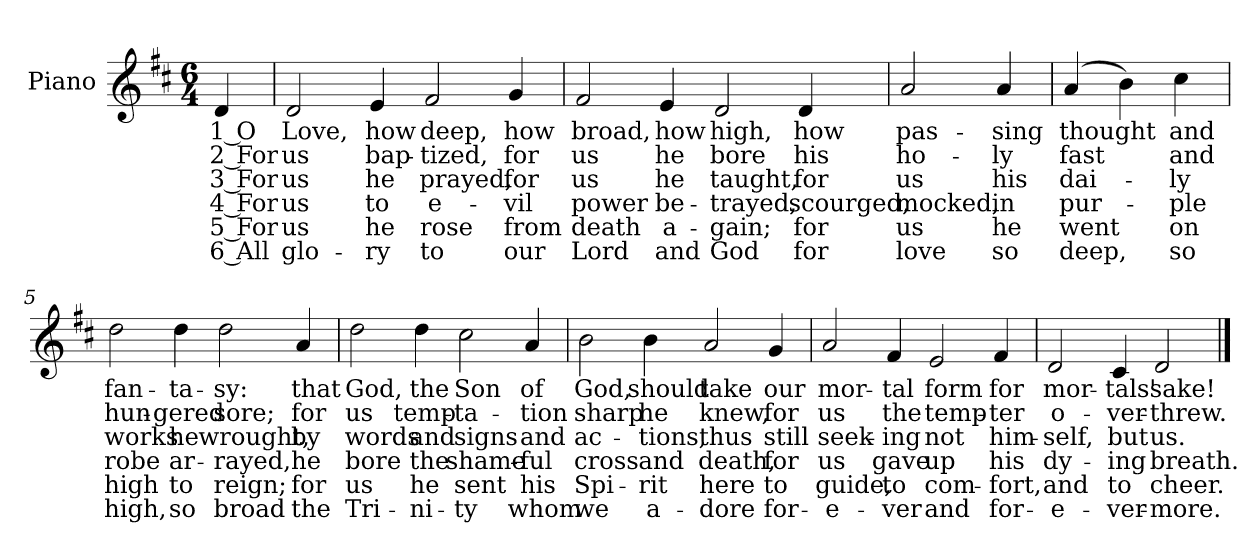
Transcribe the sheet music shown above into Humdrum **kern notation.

**kern	**text	**text	**text	**text	**text	**text
*part1	*part1	*part1	*part1	*part1	*part1	*part1
*staff1	*staff1	*staff1	*staff1	*staff1	*staff1	*staff1
*I"Piano	*	*	*	*	*	*
*I'Pno.	*	*	*	*	*	*
!!LO:PB:g=z
*clefG2	*	*	*	*	*	*
*k[f#c#]	*	*	*	*	*	*
*D:	*	*	*	*	*	*
*M6/4	*	*	*	*	*	*
=	=	=	=	=	=	=
!	!LO:LY:b:color=#000000	!LO:LY:b:color=#000000	!LO:LY:b:color=#000000	!LO:LY:b:color=#000000	!LO:LY:b:color=#000000	!LO:LY:b:color=#000000
4di/	1 O	2 For	3 For	4 For	5 For	6 All
=1	=1	=1	=1	=1	=1	=1
!	!LO:LY:b:color=#000000	!LO:LY:b:color=#000000	!LO:LY:b:color=#000000	!LO:LY:b:color=#000000	!LO:LY:b:color=#000000	!LO:LY:b:color=#000000
2di/	Love,	us	us	us	us	glo-
!	!LO:LY:b:color=#000000	!LO:LY:b:color=#000000	!LO:LY:b:color=#000000	!LO:LY:b:color=#000000	!LO:LY:b:color=#000000	!LO:LY:b:color=#000000
4ei/	how	bap-	-he	to	he	ry
!	!LO:LY:b:color=#000000	!LO:LY:b:color=#000000	!LO:LY:b:color=#000000	!LO:LY:b:color=#000000	!LO:LY:b:color=#000000	!LO:LY:b:color=#000000
2f#i/	deep,	-tized,	prayed,	e-	-rose	to
!	!LO:LY:b:color=#000000	!LO:LY:b:color=#000000	!LO:LY:b:color=#000000	!LO:LY:b:color=#000000	!LO:LY:b:color=#000000	!LO:LY:b:color=#000000
4gi/	how	for	for	vil	from	our
=2	=2	=2	=2	=2	=2	=2
!	!LO:LY:b:color=#000000	!LO:LY:b:color=#000000	!LO:LY:b:color=#000000	!LO:LY:b:color=#000000	!LO:LY:b:color=#000000	!LO:LY:b:color=#000000
2f#i/	broad,	us	us	power	death	Lord
!	!LO:LY:b:color=#000000	!LO:LY:b:color=#000000	!LO:LY:b:color=#000000	!LO:LY:b:color=#000000	!LO:LY:b:color=#000000	!LO:LY:b:color=#000000
4ei/	how	he	he	be-	-a-	-and
!	!LO:LY:b:color=#000000	!LO:LY:b:color=#000000	!LO:LY:b:color=#000000	!LO:LY:b:color=#000000	!LO:LY:b:color=#000000	!LO:LY:b:color=#000000
2di/	high,	bore	taught,	trayed,	gain;	God
!	!LO:LY:b:color=#000000	!LO:LY:b:color=#000000	!LO:LY:b:color=#000000	!LO:LY:b:color=#000000	!LO:LY:b:color=#000000	!LO:LY:b:color=#000000
4di/	how	his	for	scourged,	for	for
=3	=3	=3	=3	=3	=3	=3
!	!LO:LY:b:color=#000000	!LO:LY:b:color=#000000	!LO:LY:b:color=#000000	!LO:LY:b:color=#000000	!LO:LY:b:color=#000000	!LO:LY:b:color=#000000
2ai/	pas-	ho-	us	mocked,	us	love
!	!LO:LY:b:color=#000000	!LO:LY:b:color=#000000	!LO:LY:b:color=#000000	!LO:LY:b:color=#000000	!LO:LY:b:color=#000000	!LO:LY:b:color=#000000
4ai/	-sing	-ly	his	in	he	so
!!LO:LB:g=z
=4	=4	=4	=4	=4	=4	=4
!	!LO:LY:b:color=#000000	!LO:LY:b:color=#000000	!LO:LY:b:color=#000000	!LO:LY:b:color=#000000	!LO:LY:b:color=#000000	!LO:LY:b:color=#000000
(4ai/	thought	fast	dai-	-pur-	-went	deep,
4bi\)	.	.	.	.	.	.
!	!LO:LY:b:color=#000000	!LO:LY:b:color=#000000	!LO:LY:b:color=#000000	!LO:LY:b:color=#000000	!LO:LY:b:color=#000000	!LO:LY:b:color=#000000
4cc#i\	and	and	ly	ple	on	so
=5	=5	=5	=5	=5	=5	=5
!	!LO:LY:b:color=#000000	!LO:LY:b:color=#000000	!LO:LY:b:color=#000000	!LO:LY:b:color=#000000	!LO:LY:b:color=#000000	!LO:LY:b:color=#000000
2ddi\	fan-	hun-	works	robe	high	high,
!	!LO:LY:b:color=#000000	!LO:LY:b:color=#000000	!LO:LY:b:color=#000000	!LO:LY:b:color=#000000	!LO:LY:b:color=#000000	!LO:LY:b:color=#000000
4ddi\	-ta-	-gered	he	ar-	-to	so
!	!LO:LY:b:color=#000000	!LO:LY:b:color=#000000	!LO:LY:b:color=#000000	!LO:LY:b:color=#000000	!LO:LY:b:color=#000000	!LO:LY:b:color=#000000
2ddi\	-sy:	sore;	wrought,	rayed,	reign;	broad
!	!LO:LY:b:color=#000000	!LO:LY:b:color=#000000	!LO:LY:b:color=#000000	!LO:LY:b:color=#000000	!LO:LY:b:color=#000000	!LO:LY:b:color=#000000
4ai/	that	for	by	he	for	the
=6	=6	=6	=6	=6	=6	=6
!	!LO:LY:b:color=#000000	!LO:LY:b:color=#000000	!LO:LY:b:color=#000000	!LO:LY:b:color=#000000	!LO:LY:b:color=#000000	!LO:LY:b:color=#000000
2ddi\	God,	us	words	bore	us	Tri-
!	!LO:LY:b:color=#000000	!LO:LY:b:color=#000000	!LO:LY:b:color=#000000	!LO:LY:b:color=#000000	!LO:LY:b:color=#000000	!LO:LY:b:color=#000000
4ddi\	the	temp-	-and	the	he	ni-
!	!LO:LY:b:color=#000000	!LO:LY:b:color=#000000	!LO:LY:b:color=#000000	!LO:LY:b:color=#000000	!LO:LY:b:color=#000000	!LO:LY:b:color=#000000
2cc#i\	Son	-ta-	-signs	shame-	-sent	ty
!	!LO:LY:b:color=#000000	!LO:LY:b:color=#000000	!LO:LY:b:color=#000000	!LO:LY:b:color=#000000	!LO:LY:b:color=#000000	!LO:LY:b:color=#000000
4ai/	of	-tion	and	ful	his	whom
!!LO:LB:g=z
=7	=7	=7	=7	=7	=7	=7
!	!LO:LY:b:color=#000000	!LO:LY:b:color=#000000	!LO:LY:b:color=#000000	!LO:LY:b:color=#000000	!LO:LY:b:color=#000000	!LO:LY:b:color=#000000
2bi\	God,	sharp	ac-	-cross	Spi-	-we
!	!LO:LY:b:color=#000000	!LO:LY:b:color=#000000	!LO:LY:b:color=#000000	!LO:LY:b:color=#000000	!LO:LY:b:color=#000000	!LO:LY:b:color=#000000
4bi\	should	he	tions,	and	rit	a-
!	!LO:LY:b:color=#000000	!LO:LY:b:color=#000000	!LO:LY:b:color=#000000	!LO:LY:b:color=#000000	!LO:LY:b:color=#000000	!LO:LY:b:color=#000000
2ai/	take	knew,	-thus	death,	here	dore
!	!LO:LY:b:color=#000000	!LO:LY:b:color=#000000	!LO:LY:b:color=#000000	!LO:LY:b:color=#000000	!LO:LY:b:color=#000000	!LO:LY:b:color=#000000
4gi/	our	for	still	for	to	for-
=8	=8	=8	=8	=8	=8	=8
!	!LO:LY:b:color=#000000	!LO:LY:b:color=#000000	!LO:LY:b:color=#000000	!LO:LY:b:color=#000000	!LO:LY:b:color=#000000	!LO:LY:b:color=#000000
2ai/	mor-	us	-seek-	-us	guide,	e-
!	!LO:LY:b:color=#000000	!LO:LY:b:color=#000000	!LO:LY:b:color=#000000	!LO:LY:b:color=#000000	!LO:LY:b:color=#000000	!LO:LY:b:color=#000000
4f#i/	-tal	the	-ing	gave	to	ver
!	!LO:LY:b:color=#000000	!LO:LY:b:color=#000000	!LO:LY:b:color=#000000	!LO:LY:b:color=#000000	!LO:LY:b:color=#000000	!LO:LY:b:color=#000000
2ei/	form	temp-	not	up	com-	-and
!	!LO:LY:b:color=#000000	!LO:LY:b:color=#000000	!LO:LY:b:color=#000000	!LO:LY:b:color=#000000	!LO:LY:b:color=#000000	!LO:LY:b:color=#000000
4f#i/	for	-ter	him-	-his	fort,	for-
=9	=9	=9	=9	=9	=9	=9
!	!LO:LY:b:color=#000000	!LO:LY:b:color=#000000	!LO:LY:b:color=#000000	!LO:LY:b:color=#000000	!LO:LY:b:color=#000000	!LO:LY:b:color=#000000
2di/	mor-	o-	-self,	dy-	-and	e-
!	!LO:LY:b:color=#000000	!LO:LY:b:color=#000000	!LO:LY:b:color=#000000	!LO:LY:b:color=#000000	!LO:LY:b:color=#000000	!LO:LY:b:color=#000000
4c#i/	-tals'	-ver-	-but	ing	to	ver-
!	!LO:LY:b:color=#000000	!LO:LY:b:color=#000000	!LO:LY:b:color=#000000	!LO:LY:b:color=#000000	!LO:LY:b:color=#000000	!LO:LY:b:color=#000000
2di/	sake!	-threw.	-us.	breath.	cheer.	more.
==	==	==	==	==	==	==
*-	*-	*-	*-	*-	*-	*-
